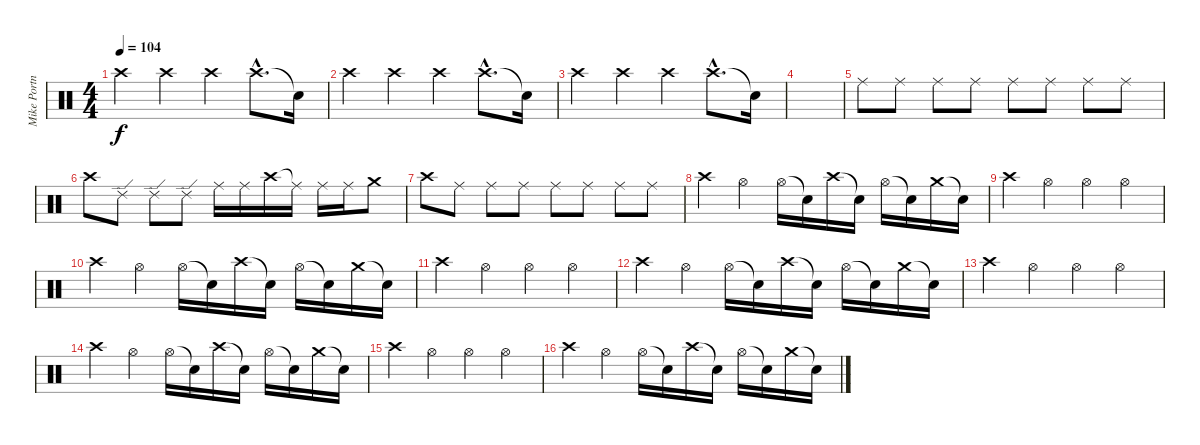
\track ("Mike Portnoy 2" "Mike Portn") {instrument percussion}
\staff {score}
\articulation defaults
\ts (4 4)
\tempo 104
\clef neutral
\ks c "Crash high (hit)".4{dy f} "Crash high (hit)".4 "Crash high (hit)".4 "Crash high (hit)"{hac}.8{d} "Snare (hit)"{t}.16
|
"Crash high (hit)".4 "Crash high (hit)".4 "Crash high (hit)".4 "Crash high (hit)"{hac}.8{d} "Snare (hit)"{t}.16 |
"Crash high (hit)".4 "Crash high (hit)".4 "Crash high (hit)".4 "Crash high (hit)"{hac}.8{d} "Snare (hit)"{t}.16 |
|
"Ride (middle)".8 "Ride (middle)".8 "Ride (middle)".8 "Ride (middle)".8 "Ride (middle)".8 "Ride (middle)".8 "Ride (middle)".8 "Ride (middle)".8 |
"Crash high (hit)".8 "Ride (edge) 2".8 "Ride (edge) 2".8 "Ride (edge) 2".8 "Ride (middle)".16 "Ride (middle)".16 "Crash high (hit)".16 "Ride (middle)"{t}.16 "Ride (middle)".16 "Ride (middle)".16 "Crash medium (hit)".8 |
"Crash high (hit)".8 "Ride (middle)".8 "Ride (middle)".8 "Ride (middle)".8 "Ride (middle)".8 "Ride (middle)".8 "Ride (middle)".8 "Ride (middle)".8 |
"Crash high (hit)".4 "Hi-Hat (open)".4 "Hi-Hat (open)".16 "Snare (hit)"{t}.16 "Crash high (hit)".16 "Snare (hit)"{t}.16 "Hi-Hat (open)".16 "Snare (hit)"{t}.16 "Crash medium (hit)".16 "Snare (hit)"{t}.16 |
"Crash high (hit)".4 "Hi-Hat (open)".4 "Hi-Hat (open)".4 "Hi-Hat (open)".4 |
"Crash high (hit)".4 "Hi-Hat (open)".4 "Hi-Hat (open)".16 "Snare (hit)"{t}.16 "Crash high (hit)".16 "Snare (hit)"{t}.16 "Hi-Hat (open)".16 "Snare (hit)"{t}.16 "Crash medium (hit)".16 "Snare (hit)"{t}.16 |
"Crash high (hit)".4 "Hi-Hat (open)".4 "Hi-Hat (open)".4 "Hi-Hat (open)".4 |
"Crash high (hit)".4 "Hi-Hat (open)".4 "Hi-Hat (open)".16 "Snare (hit)"{t}.16 "Crash high (hit)".16 "Snare (hit)"{t}.16 "Hi-Hat (open)".16 "Snare (hit)"{t}.16 "Crash medium (hit)".16 "Snare (hit)"{t}.16 |
"Crash high (hit)".4 "Hi-Hat (open)".4 "Hi-Hat (open)".4 "Hi-Hat (open)".4 |
"Crash high (hit)".4 "Hi-Hat (open)".4 "Hi-Hat (open)".16 "Snare (hit)"{t}.16 "Crash high (hit)".16 "Snare (hit)"{t}.16 "Hi-Hat (open)".16 "Snare (hit)"{t}.16 "Crash medium (hit)".16 "Snare (hit)"{t}.16 |
"Crash high (hit)".4 "Hi-Hat (open)".4 "Hi-Hat (open)".4 "Hi-Hat (open)".4 |
"Crash high (hit)".4 "Hi-Hat (open)".4 "Hi-Hat (open)".16 "Snare (hit)"{t}.16 "Crash high (hit)".16 "Snare (hit)"{t}.16 "Hi-Hat (open)".16 "Snare (hit)"{t}.16 "Crash medium (hit)".16 "Snare (hit)"{t}.16
